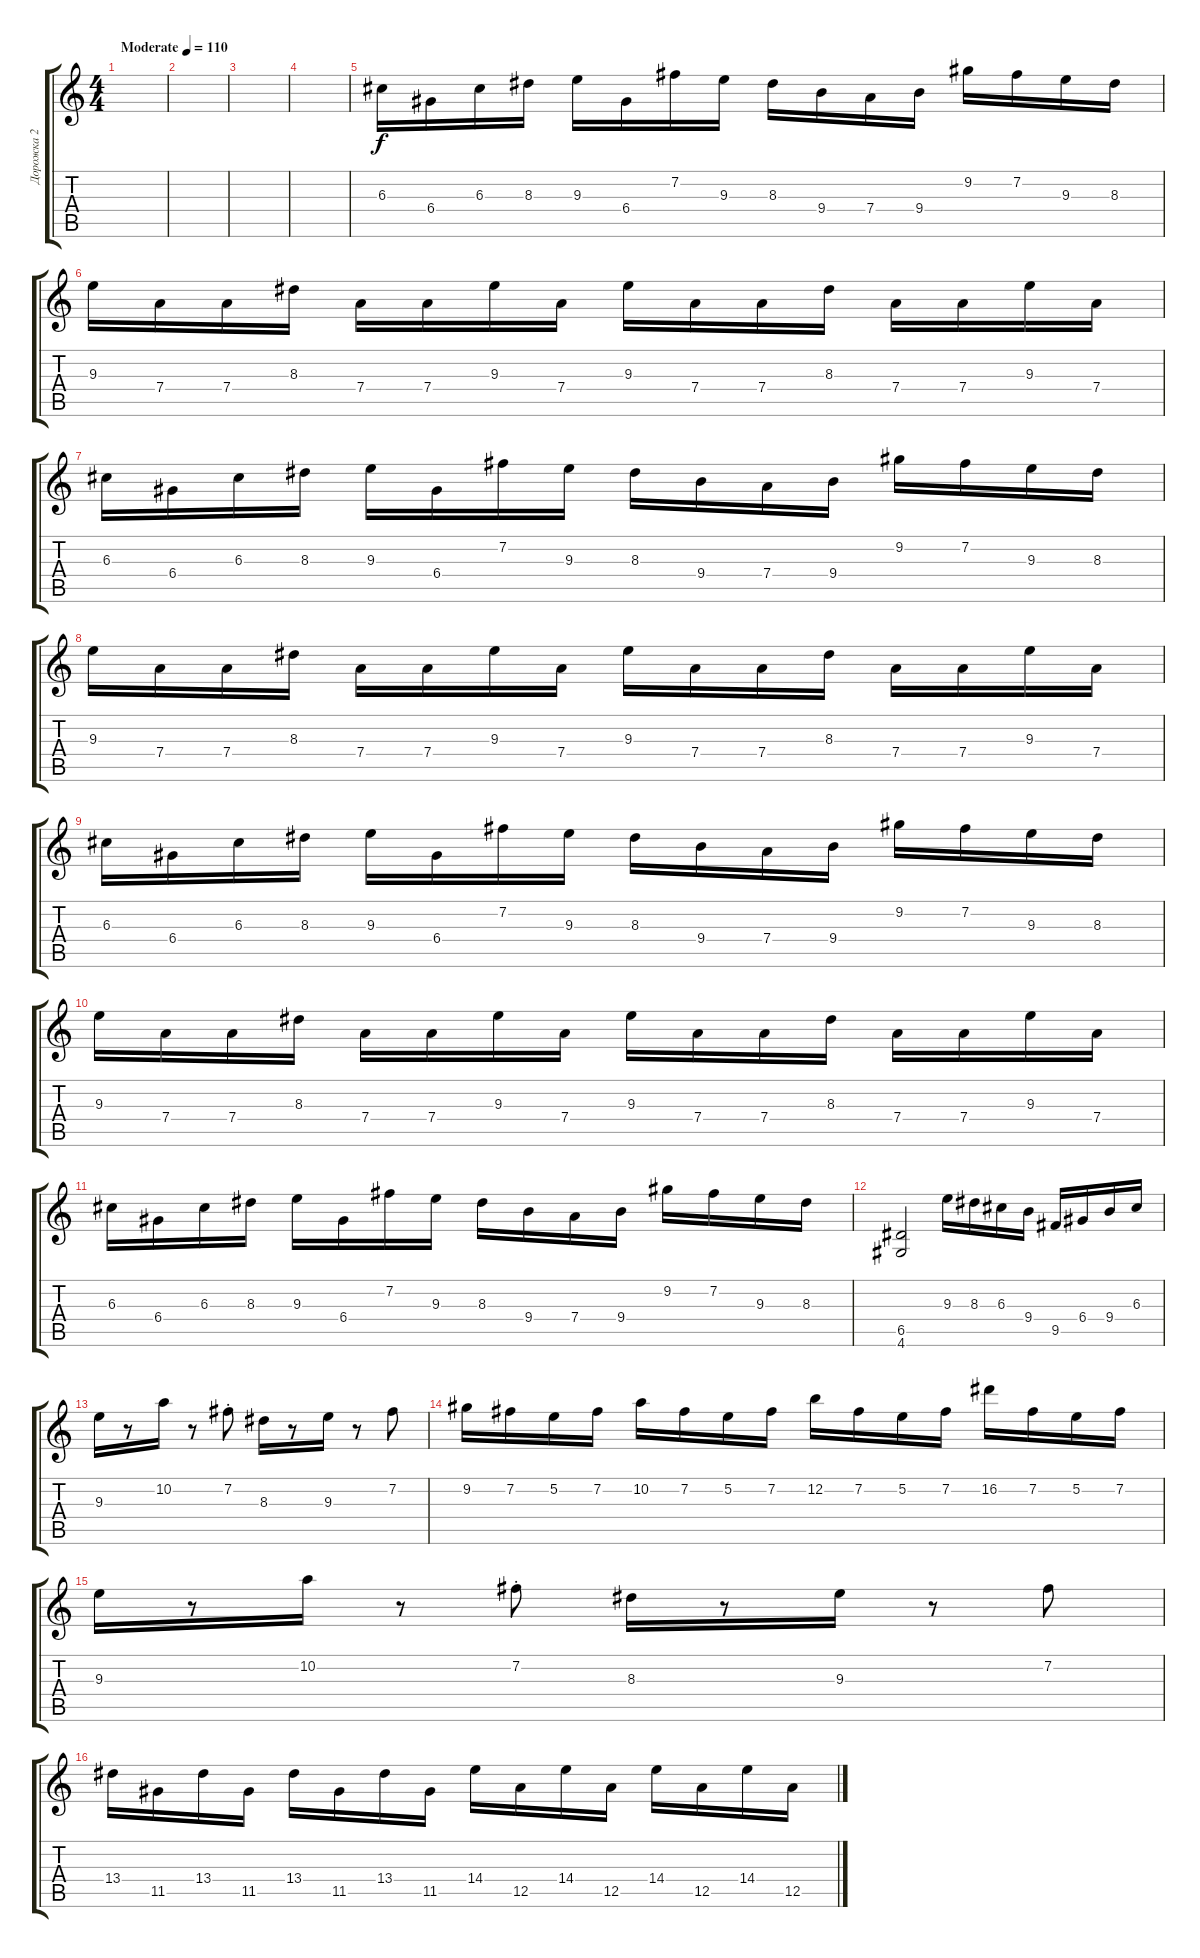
\track ("Дорожка 2" "Дорожка 2") {instrument distortionguitar}
\staff {score tabs}
\tuning (E4 B3 G3 D3 A2 E2) {hide}
\ts (4 4)
\tempo (110 "Moderate")
\clef g2
\ks c
|
|
|
|
6.3.16 6.4.16 6.3.16 8.3.16 9.3.16 6.4.16 7.2.16 9.3.16 8.3.16 9.4.16 7.4.16 9.4.16 9.2.16 7.2.16 9.3.16 8.3.16 |
9.3.16 7.4.16 7.4.16 8.3.16 7.4.16 7.4.16 9.3.16 7.4.16 9.3.16 7.4.16 7.4.16 8.3.16 7.4.16 7.4.16 9.3.16 7.4.16 |
6.3.16 6.4.16 6.3.16 8.3.16 9.3.16 6.4.16 7.2.16 9.3.16 8.3.16 9.4.16 7.4.16 9.4.16 9.2.16 7.2.16 9.3.16 8.3.16 |
9.3.16 7.4.16 7.4.16 8.3.16 7.4.16 7.4.16 9.3.16 7.4.16 9.3.16 7.4.16 7.4.16 8.3.16 7.4.16 7.4.16 9.3.16 7.4.16 |
6.3.16 6.4.16 6.3.16 8.3.16 9.3.16 6.4.16 7.2.16 9.3.16 8.3.16 9.4.16 7.4.16 9.4.16 9.2.16 7.2.16 9.3.16 8.3.16 |
9.3.16 7.4.16 7.4.16 8.3.16 7.4.16 7.4.16 9.3.16 7.4.16 9.3.16 7.4.16 7.4.16 8.3.16 7.4.16 7.4.16 9.3.16 7.4.16 |
6.3.16 6.4.16 6.3.16 8.3.16 9.3.16 6.4.16 7.2.16 9.3.16 8.3.16 9.4.16 7.4.16 9.4.16 9.2.16 7.2.16 9.3.16 8.3.16 |
(6.5 4.6).2 9.3.16 8.3.16 6.3.16 9.4.16 9.5.16 6.4.16 9.4.16 6.3.16 |
9.3.16 r.8 10.2.16 r.8 7.2{st}.8 8.3.16 r.8 9.3.16 r.8 7.2.8 |
9.2.16 7.2.16 5.2.16 7.2.16 10.2.16 7.2.16 5.2.16 7.2.16 12.2.16 7.2.16 5.2.16 7.2.16 16.2.16 7.2.16 5.2.16 7.2.16 |
9.3.16 r.8 10.2.16 r.8 7.2{st}.8 8.3.16 r.8 9.3.16 r.8 7.2.8 |
13.4.16 11.5.16 13.4.16 11.5.16 13.4.16 11.5.16 13.4.16 11.5.16 14.4.16 12.5.16 14.4.16 12.5.16 14.4.16 12.5.16 14.4.16 12.5.16
